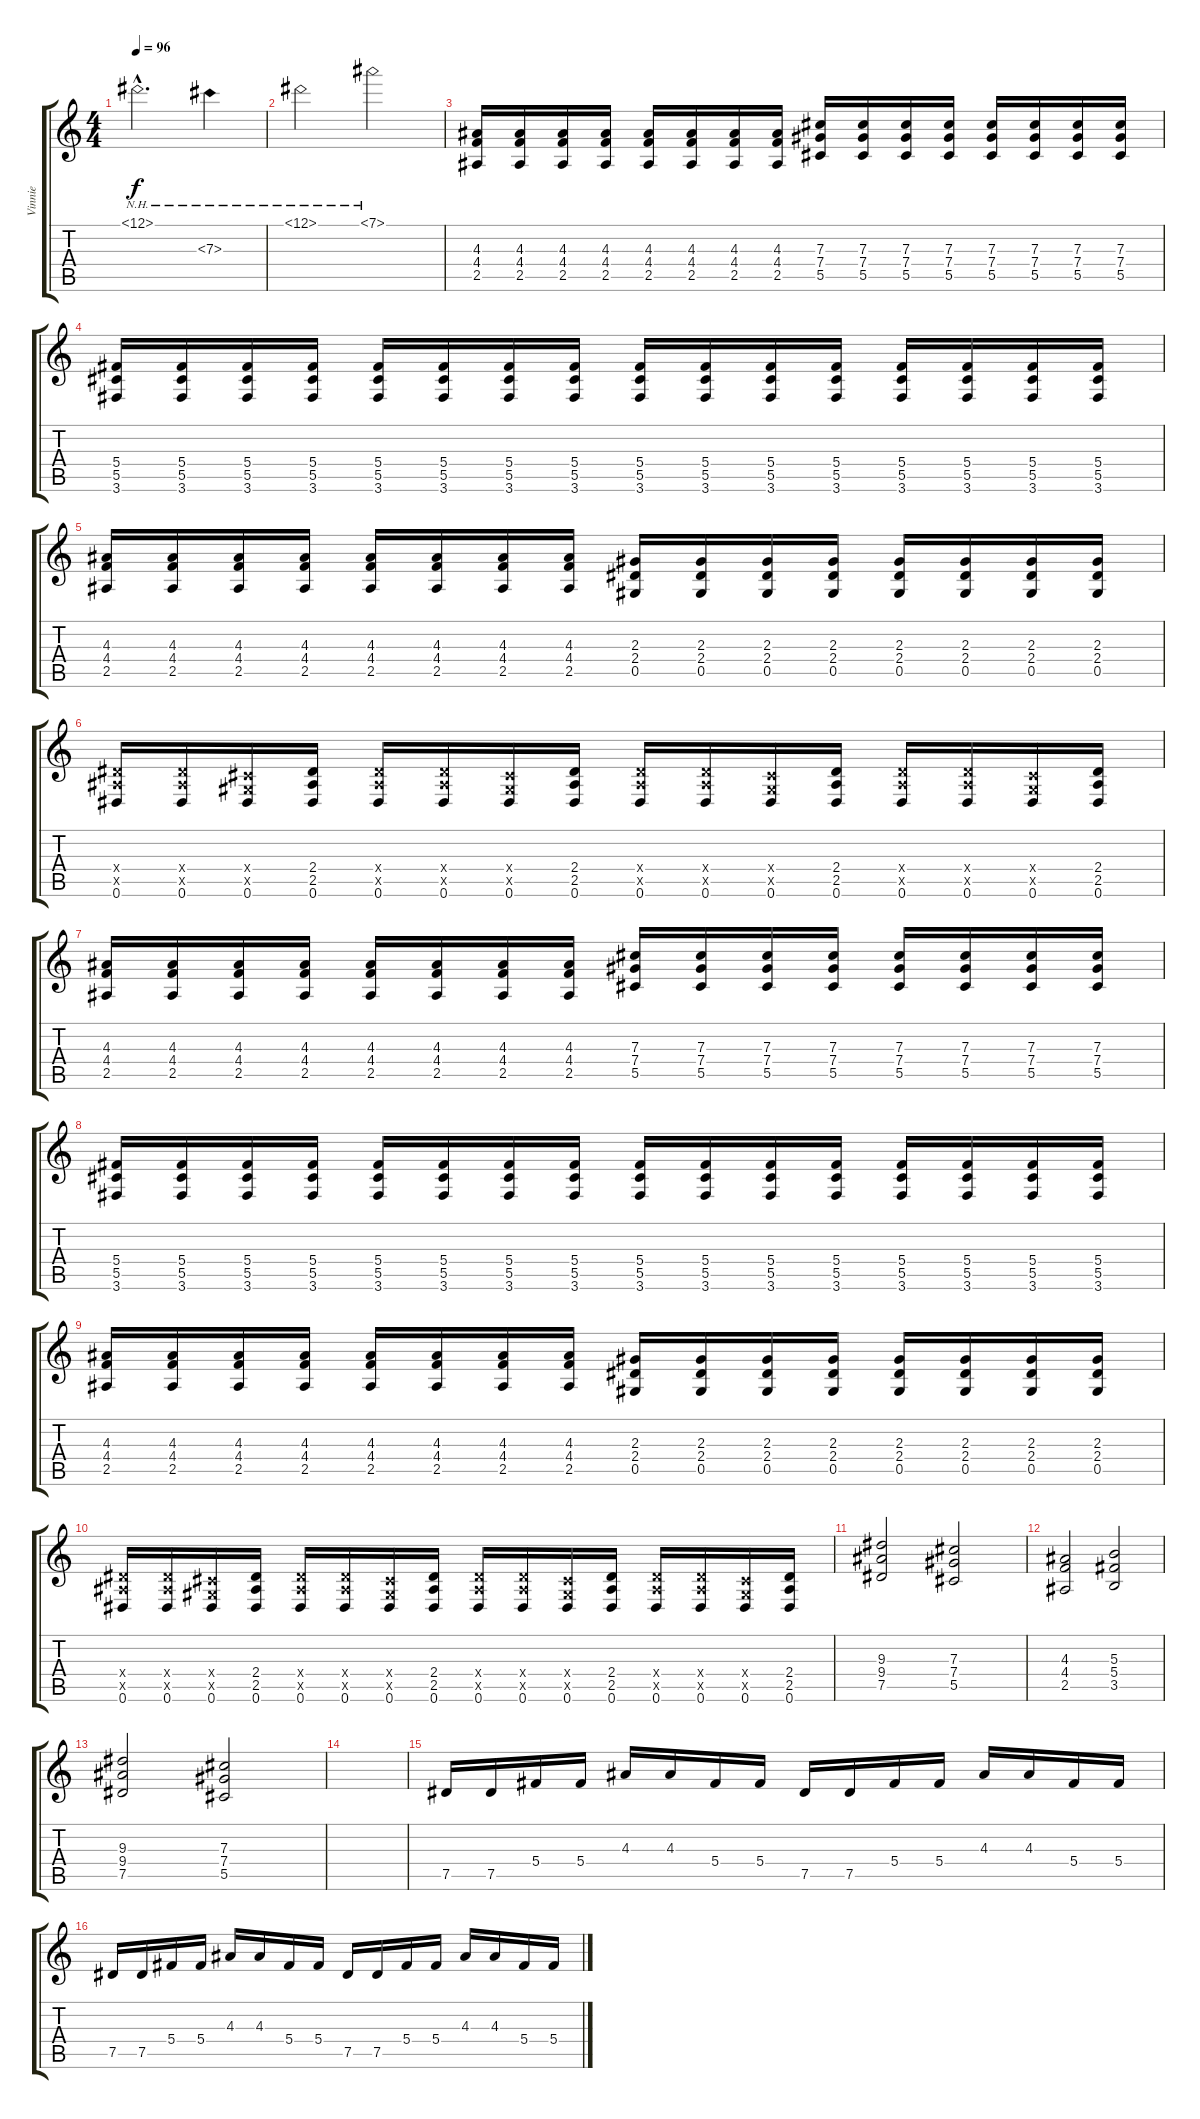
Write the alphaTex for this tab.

\track ("Vinnie" "Vinnie") {instrument electricguitarjazz}
\staff {score tabs}
\tuning (Eb4 Bb3 Gb3 Db3 Ab2 Eb2) {hide}
\ts (4 4)
\tempo 96
\clef g2
\ks c
12.1{nh hac}.2{d dy f} 7.3{nh}.4 |
12.1{nh}.2 7.1{nh}.2 |
(4.3 4.4 2.5).16{instrument distortionguitar} (4.3 4.4 2.5).16 (4.3 4.4 2.5).16 (4.3 4.4 2.5).16 (4.3 4.4 2.5).16 (4.3 4.4 2.5).16 (4.3 4.4 2.5).16 (4.3 4.4 2.5).16 (7.3 7.4 5.5).16 (7.3 7.4 5.5).16 (7.3 7.4 5.5).16 (7.3 7.4 5.5).16 (7.3 7.4 5.5).16 (7.3 7.4 5.5).16 (7.3 7.4 5.5).16 (7.3 7.4 5.5).16 |
(5.4 5.5 3.6).16 (5.4 5.5 3.6).16 (5.4 5.5 3.6).16 (5.4 5.5 3.6).16 (5.4 5.5 3.6).16 (5.4 5.5 3.6).16 (5.4 5.5 3.6).16 (5.4 5.5 3.6).16 (5.4 5.5 3.6).16 (5.4 5.5 3.6).16 (5.4 5.5 3.6).16 (5.4 5.5 3.6).16 (5.4 5.5 3.6).16 (5.4 5.5 3.6).16 (5.4 5.5 3.6).16 (5.4 5.5 3.6).16 |
(4.3 4.4 2.5).16{instrument distortionguitar} (4.3 4.4 2.5).16 (4.3 4.4 2.5).16 (4.3 4.4 2.5).16 (4.3 4.4 2.5).16 (4.3 4.4 2.5).16 (4.3 4.4 2.5).16 (4.3 4.4 2.5).16 (2.3 2.4 0.5).16 (2.3 2.4 0.5).16 (2.3 2.4 0.5).16 (2.3 2.4 0.5).16 (2.3 2.4 0.5).16 (2.3 2.4 0.5).16 (2.3 2.4 0.5).16 (2.3 2.4 0.5).16 |
(2.4{x} 2.5{x} 0.6).16 (2.4{x} 2.5{x} 0.6).16 (0.4{x} 0.5{x} 0.6).16 (2.4 2.5 0.6).16 (2.4{x} 2.5{x} 0.6).16 (2.4{x} 2.5{x} 0.6).16 (0.4{x} 0.5{x} 0.6).16 (2.4 2.5 0.6).16 (2.4{x} 2.5{x} 0.6).16 (2.4{x} 2.5{x} 0.6).16 (0.4{x} 0.5{x} 0.6).16 (2.4 2.5 0.6).16 (2.4{x} 2.5{x} 0.6).16 (2.4{x} 2.5{x} 0.6).16 (0.4{x} 0.5{x} 0.6).16 (2.4 2.5 0.6).16 |
(4.3 4.4 2.5).16{instrument distortionguitar} (4.3 4.4 2.5).16 (4.3 4.4 2.5).16 (4.3 4.4 2.5).16 (4.3 4.4 2.5).16 (4.3 4.4 2.5).16 (4.3 4.4 2.5).16 (4.3 4.4 2.5).16 (7.3 7.4 5.5).16 (7.3 7.4 5.5).16 (7.3 7.4 5.5).16 (7.3 7.4 5.5).16 (7.3 7.4 5.5).16 (7.3 7.4 5.5).16 (7.3 7.4 5.5).16 (7.3 7.4 5.5).16 |
(5.4 5.5 3.6).16 (5.4 5.5 3.6).16 (5.4 5.5 3.6).16 (5.4 5.5 3.6).16 (5.4 5.5 3.6).16 (5.4 5.5 3.6).16 (5.4 5.5 3.6).16 (5.4 5.5 3.6).16 (5.4 5.5 3.6).16 (5.4 5.5 3.6).16 (5.4 5.5 3.6).16 (5.4 5.5 3.6).16 (5.4 5.5 3.6).16 (5.4 5.5 3.6).16 (5.4 5.5 3.6).16 (5.4 5.5 3.6).16 |
(4.3 4.4 2.5).16{instrument distortionguitar} (4.3 4.4 2.5).16 (4.3 4.4 2.5).16 (4.3 4.4 2.5).16 (4.3 4.4 2.5).16 (4.3 4.4 2.5).16 (4.3 4.4 2.5).16 (4.3 4.4 2.5).16 (2.3 2.4 0.5).16 (2.3 2.4 0.5).16 (2.3 2.4 0.5).16 (2.3 2.4 0.5).16 (2.3 2.4 0.5).16 (2.3 2.4 0.5).16 (2.3 2.4 0.5).16 (2.3 2.4 0.5).16 |
(2.4{x} 2.5{x} 0.6).16 (2.4{x} 2.5{x} 0.6).16 (0.4{x} 0.5{x} 0.6).16 (2.4 2.5 0.6).16 (2.4{x} 2.5{x} 0.6).16 (2.4{x} 2.5{x} 0.6).16 (0.4{x} 0.5{x} 0.6).16 (2.4 2.5 0.6).16 (2.4{x} 2.5{x} 0.6).16 (2.4{x} 2.5{x} 0.6).16 (0.4{x} 0.5{x} 0.6).16 (2.4 2.5 0.6).16 (2.4{x} 2.5{x} 0.6).16 (2.4{x} 2.5{x} 0.6).16 (0.4{x} 0.5{x} 0.6).16 (2.4 2.5 0.6).16 |
(9.3 9.4 7.5).2{instrument distortionguitar} (7.3 7.4 5.5).2 |
(4.3 4.4 2.5).2 (5.3 5.4 3.5).2 |
(9.3 9.4 7.5).2 (7.3 7.4 5.5).2 |
|
7.5.16{instrument distortionguitar} 7.5.16 5.4.16 5.4.16 4.3.16 4.3.16 5.4.16 5.4.16 7.5.16 7.5.16 5.4.16 5.4.16 4.3.16 4.3.16 5.4.16 5.4.16 |
7.5.16{instrument distortionguitar} 7.5.16 5.4.16 5.4.16 4.3.16 4.3.16 5.4.16 5.4.16 7.5.16 7.5.16 5.4.16 5.4.16 4.3.16 4.3.16 5.4.16 5.4.16
